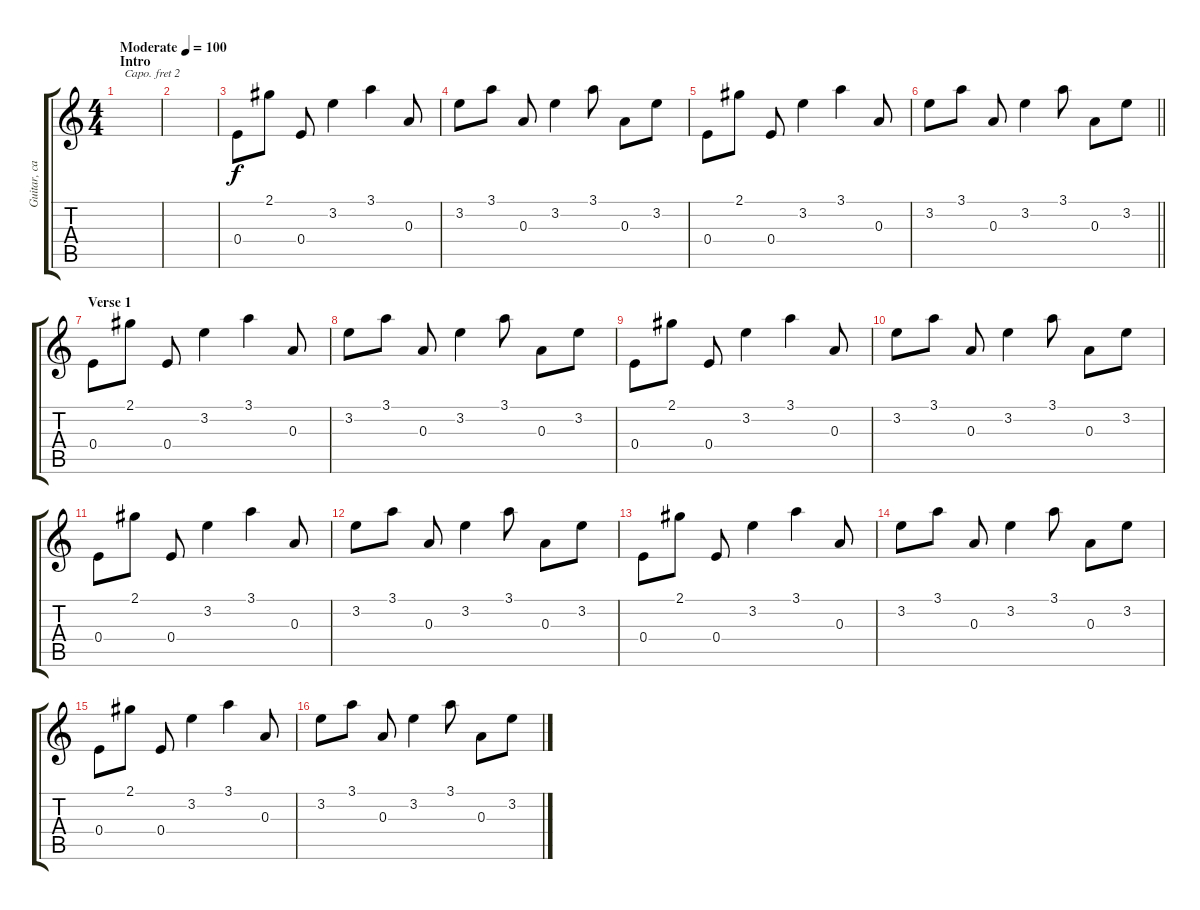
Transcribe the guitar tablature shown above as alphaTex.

\track ("Guitar, capo 2nd fret" "Guitar, ca") {instrument electricguitarclean}
\staff {score tabs}
\capo 2
\tuning (E4 B3 G3 D3 A2 E2) {hide}
\ts (4 4)
\section ("" "Intro")
\tempo (100 "Moderate")
\clef g2
\ks c
|
|
0.4.8 2.1.8 0.4.8 3.2.4 3.1.4 0.3.8 |
3.2.8 3.1.8 0.3.8 3.2.4 3.1.8 0.3.8 3.2.8 |
0.4.8 2.1.8 0.4.8 3.2.4 3.1.4 0.3.8 |
\barLineRight lightlight
3.2.8 3.1.8 0.3.8 3.2.4 3.1.8 0.3.8 3.2.8 |
\section ("" "Verse 1")
0.4.8 2.1.8 0.4.8 3.2.4 3.1.4 0.3.8 |
3.2.8 3.1.8 0.3.8 3.2.4 3.1.8 0.3.8 3.2.8 |
0.4.8 2.1.8 0.4.8 3.2.4 3.1.4 0.3.8 |
3.2.8 3.1.8 0.3.8 3.2.4 3.1.8 0.3.8 3.2.8 |
0.4.8 2.1.8 0.4.8 3.2.4 3.1.4 0.3.8 |
3.2.8 3.1.8 0.3.8 3.2.4 3.1.8 0.3.8 3.2.8 |
0.4.8 2.1.8 0.4.8 3.2.4 3.1.4 0.3.8 |
3.2.8 3.1.8 0.3.8 3.2.4 3.1.8 0.3.8 3.2.8 |
0.4.8 2.1.8 0.4.8 3.2.4 3.1.4 0.3.8 |
3.2.8 3.1.8 0.3.8 3.2.4 3.1.8 0.3.8 3.2.8
